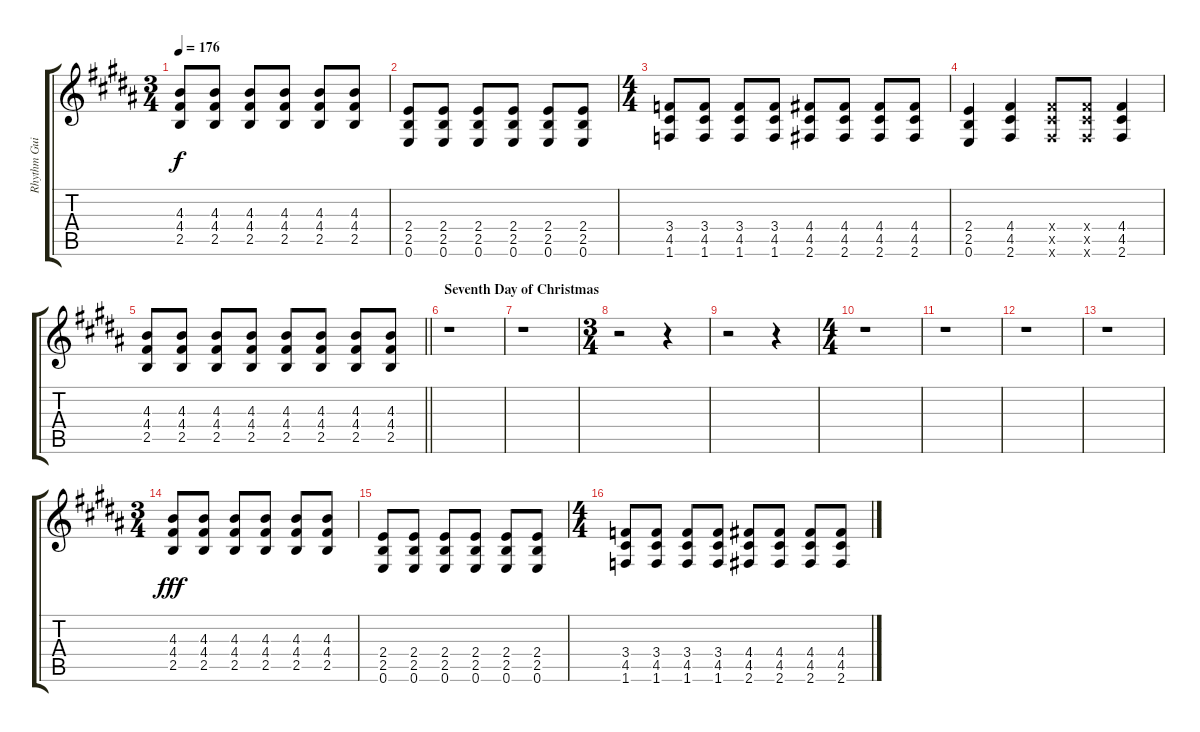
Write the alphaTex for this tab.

\track ("Rhythm Guitar (Thiessen)" "Rhythm Gui") {instrument distortionguitar}
\staff {score tabs}
\tuning (E4 B3 G3 D3 A2 E2) {hide}
\ts (3 4)
\tempo 176
\clef g2
\ks b
(4.3 4.4 2.5).8{dy f} (4.3 4.4 2.5).8 (4.3 4.4 2.5).8 (4.3 4.4 2.5).8 (4.3 4.4 2.5).8 (4.3 4.4 2.5).8 |
\ks g#minor
(2.4 2.5 0.6).8 (2.4 2.5 0.6).8 (2.4 2.5 0.6).8 (2.4 2.5 0.6).8 (2.4 2.5 0.6).8 (2.4 2.5 0.6).8 |
\ts (4 4)
(3.4 4.5 1.6).8 (3.4 4.5 1.6).8 (3.4 4.5 1.6).8 (3.4 4.5 1.6).8 (4.4 4.5 2.6).8 (4.4 4.5 2.6).8 (4.4 4.5 2.6).8 (4.4 4.5 2.6).8 |
(2.4 2.5 0.6).4 (4.4 4.5 2.6).4 (4.4{x} 4.5{x} 2.6{x}).8 (4.4{x} 4.5{x} 2.6{x}).8 (4.4 4.5 2.6).4 |
\barLineRight lightlight
\ks b
(4.3 4.4 2.5).8 (4.3 4.4 2.5).8 (4.3 4.4 2.5).8 (4.3 4.4 2.5).8 (4.3 4.4 2.5).8 (4.3 4.4 2.5).8 (4.3 4.4 2.5).8 (4.3 4.4 2.5).8 |
\section ("" "Seventh Day of Christmas")
\ks g#minor
r.1 |
r.1 |
\ts (3 4)
r.2 r.4 |
\ks b
r.2 r.4 |
\ts (4 4)
\ks g#minor
r.1 |
r.1 |
r.1 |
\ks b
r.1 |
\ts (3 4)
\ks g#minor
(4.3 4.4 2.5).8{dy fff} (4.3 4.4 2.5).8 (4.3 4.4 2.5).8 (4.3 4.4 2.5).8 (4.3 4.4 2.5).8 (4.3 4.4 2.5).8 |
(2.4 2.5 0.6).8 (2.4 2.5 0.6).8 (2.4 2.5 0.6).8 (2.4 2.5 0.6).8 (2.4 2.5 0.6).8 (2.4 2.5 0.6).8 |
\ts (4 4)
(3.4 4.5 1.6).8 (3.4 4.5 1.6).8 (3.4 4.5 1.6).8 (3.4 4.5 1.6).8 (4.4 4.5 2.6).8 (4.4 4.5 2.6).8 (4.4 4.5 2.6).8 (4.4 4.5 2.6).8
